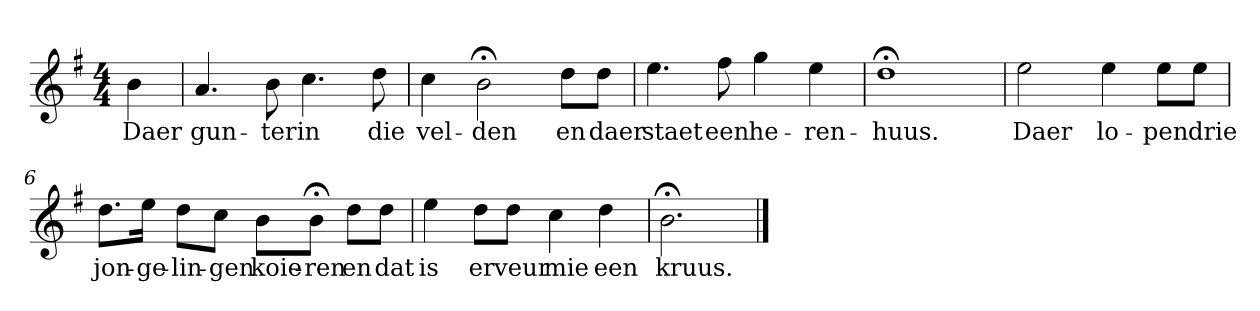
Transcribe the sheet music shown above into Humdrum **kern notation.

**kern	**text
*part1	*part1
*staff1	*staff1
*k[f#]	*
*G:	*
*M4/4	*
*MM120	*
=	=
4b	Daer
=1	=1
4.a	gun-
8b	-ter
4.cc	in
8dd	die
=2	=2
4cc	vel-
2b;<	-den
8ddL	en
8ddJ	daer
=3	=3
4.ee	staet
8ff#	een
4gg	he-
4ee	-ren-
=4	=4
1dd;<	-huus.
=5	=5
2ee	Daer
4ee	lo-
8eeL	-pen
8eeJ	drie
=6	=6
8.ddL	jon-
16eeJk	-ge-
8ddL	-lin-
8ccJ	-gen
8bL	koie-
8b;<J	-ren
8ddL	en
8ddJ	dat
=7	=7
4ee	is
8ddL	er
8ddJ	veur
4cc	mie
4dd	een
=8	=8
2.b;<	kruus.
==	==
*-	*-
